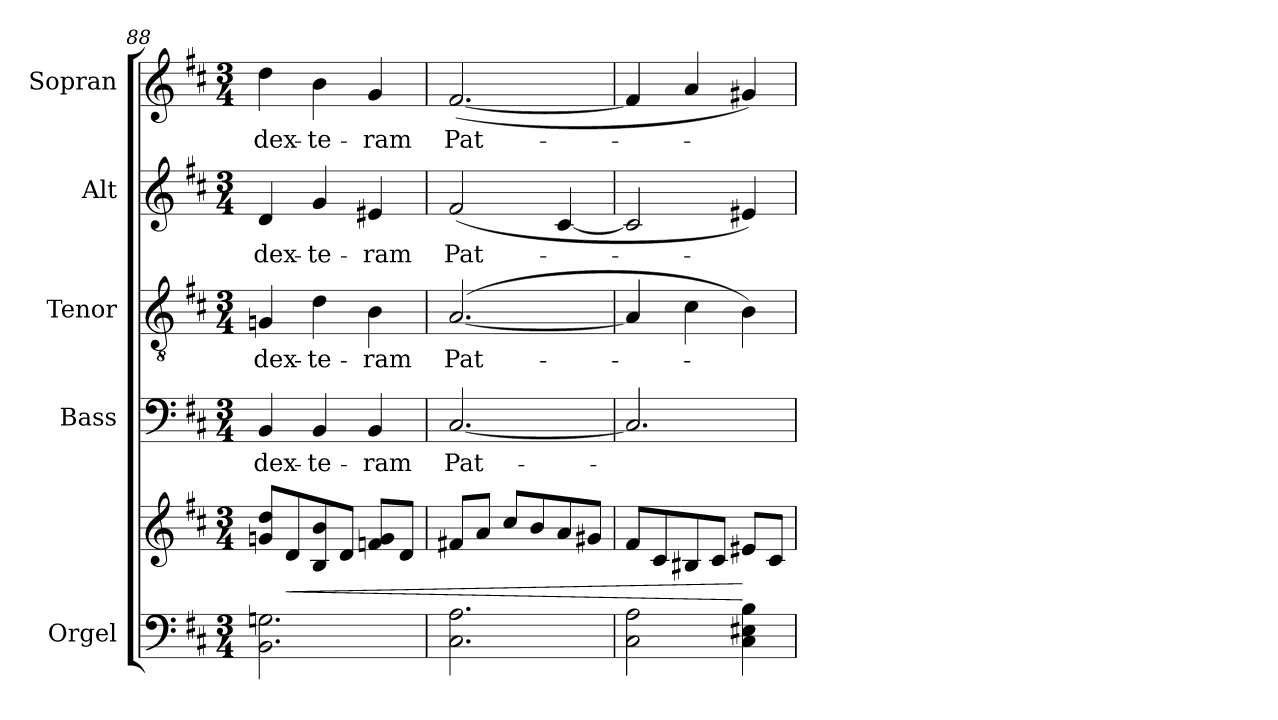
**kern	**kern	**dynam	**kern	**text	**kern	**text	**kern	**text	**kern	**text
*part5	*part5	*part5	*part4	*part4	*part3	*part3	*part2	*part2	*part1	*part1
*staff6	*staff5	*staff5/6	*staff4	*staff4	*staff3	*staff3	*staff2	*staff2	*staff1	*staff1
*I"Orgel	*	*	*I"Bass	*	*I"Tenor	*	*I"Alt	*	*I"Sopran	*
*I'Org.	*	*	*I'B.	*	*I'T.	*	*I'A.	*	*I'S.	*
*clefF4	*clefG2	*	*clefF4	*	*clefGv2	*	*clefG2	*	*clefG2	*
*k[f#c#]	*k[f#c#]	*	*k[f#c#]	*	*k[f#c#]	*	*k[f#c#]	*	*k[f#c#]	*
*D:	*D:	*	*D:	*	*D:	*	*D:	*	*D:	*
*M3/4	*M3/4	*	*M3/4	*	*M3/4	*	*M3/4	*	*M3/4	*
=88	=88	=88	=88	=88	=88	=88	=88	=88	=88	=88
!	!	!	!	!LO:LY:b	!	!LO:LY:b	!	!LO:LY:b	!	!LO:LY:b
2.BB\ 2.Gn\	8gn/ 8dd/L	.	4BB/	dex-	4Gn/	dex-	4d/	dex-	4dd\	dex-
!	!	!LO:HP:b	!	!	!	!	!	!	!	!
.	8d/	<	.	.	.	.	.	.	.	.
!	!	!	!	!LO:LY:b	!	!LO:LY:b	!	!LO:LY:b	!	!LO:LY:b
.	8B/ 8b/	.	4BB/	-te-	4d\	-te-	4g/	-te-	4b\	-te-
.	8d/J	.	.	.	.	.	.	.	.	.
!	!	!	!	!LO:LY:b	!	!LO:LY:b	!	!LO:LY:b	!	!LO:LY:b
.	8fn/ 8g/L	.	4BB/	-ram	4B\	-ram	4e#X/	-ram	4g/	-ram
.	8d/J	.	.	.	.	.	.	.	.	.
=89	=89	=89	=89	=89	=89	=89	=89	=89	=89	=89
!	!	!	!	!LO:LY:b	!	!LO:LY:b	!	!LO:LY:b	!	!LO:LY:b
2.C#\ 2.A\	8f#X/L	.	[2.C#/	Pat-	([2.A/	Pat-	(<2f#/	Pat-	([2.f#/	Pat-
.	8a/J	.	.	.	.	.	.	.	.	.
.	8cc#/L	.	.	.	.	.	.	.	.	.
.	8b/	.	.	.	.	.	.	.	.	.
.	8a/	.	.	.	.	.	[4c#/	.	.	.
.	8g#X/J	.	.	.	.	.	.	.	.	.
!!LO:LB:g=z
=90	=90	=90	=90	=90	=90	=90	=90	=90	=90	=90
2C#\ 2A\	8f#/L	.	2.C#/]	.	4A/]	.	2c#/]	.	4f#/]	.
.	8c#/	.	.	.	.	.	.	.	.	.
.	8B#X/	.	.	.	4c#\	.	.	.	4a/	.
.	8c#/J	.	.	.	.	.	.	.	.	.
4C#\ 4E#X\ 4B\	8e#X/L	[	.	.	4B\)	.	4e#X/)	.	4g#X/)	.
.	8c#/J	.	.	.	.	.	.	.	.	.
=	=	=	=	=	=	=	=	=	=	=
*-	*-	*-	*-	*-	*-	*-	*-	*-	*-	*-
